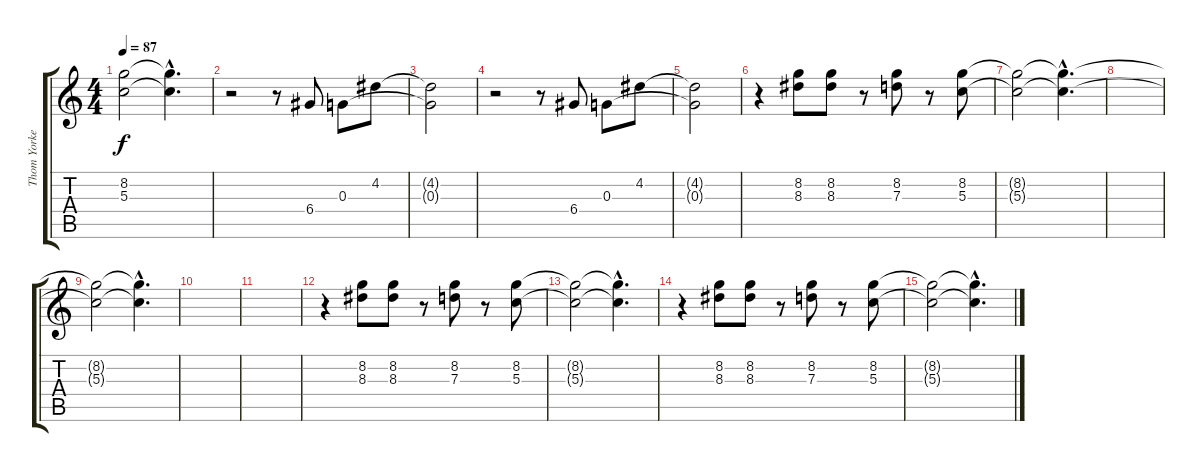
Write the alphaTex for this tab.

\track ("Thom Yorke" "Thom Yorke") {instrument electricguitarjazz}
\staff {score tabs}
\tuning (E4 B3 G3 D3 A2 E2) {hide}
\ts (4 4)
\tempo 87
\clef g2
\ks c
(8.2{t} 5.3{t}).2{dy f} (8.2{hac t} 5.3{hac t}).4{d} |
r.2 r.8 6.4.8 0.3.8 4.2.8 |
(4.2{t} 0.3{t}).2 |
r.2 r.8 6.4.8 0.3.8 4.2.8 |
(4.2{t} 0.3{t}).2 |
r.4 (8.2 8.3).8 (8.2 8.3).8 r.8 (8.2 7.3).8 r.8 (8.2 5.3).8 |
(8.2{t} 5.3{t}).2 (8.2{hac t} 5.3{hac t}).4{d} |
|
(8.2{t} 5.3{t}).2 (8.2{hac t} 5.3{hac t}).4{d} |
|
|
r.4 (8.2 8.3).8 (8.2 8.3).8 r.8 (8.2 7.3).8 r.8 (8.2 5.3).8 |
(8.2{t} 5.3{t}).2 (8.2{hac t} 5.3{hac t}).4{d} |
r.4 (8.2 8.3).8 (8.2 8.3).8 r.8 (8.2 7.3).8 r.8 (8.2 5.3).8 |
(8.2{t} 5.3{t}).2 (8.2{hac t} 5.3{hac t}).4{d}
